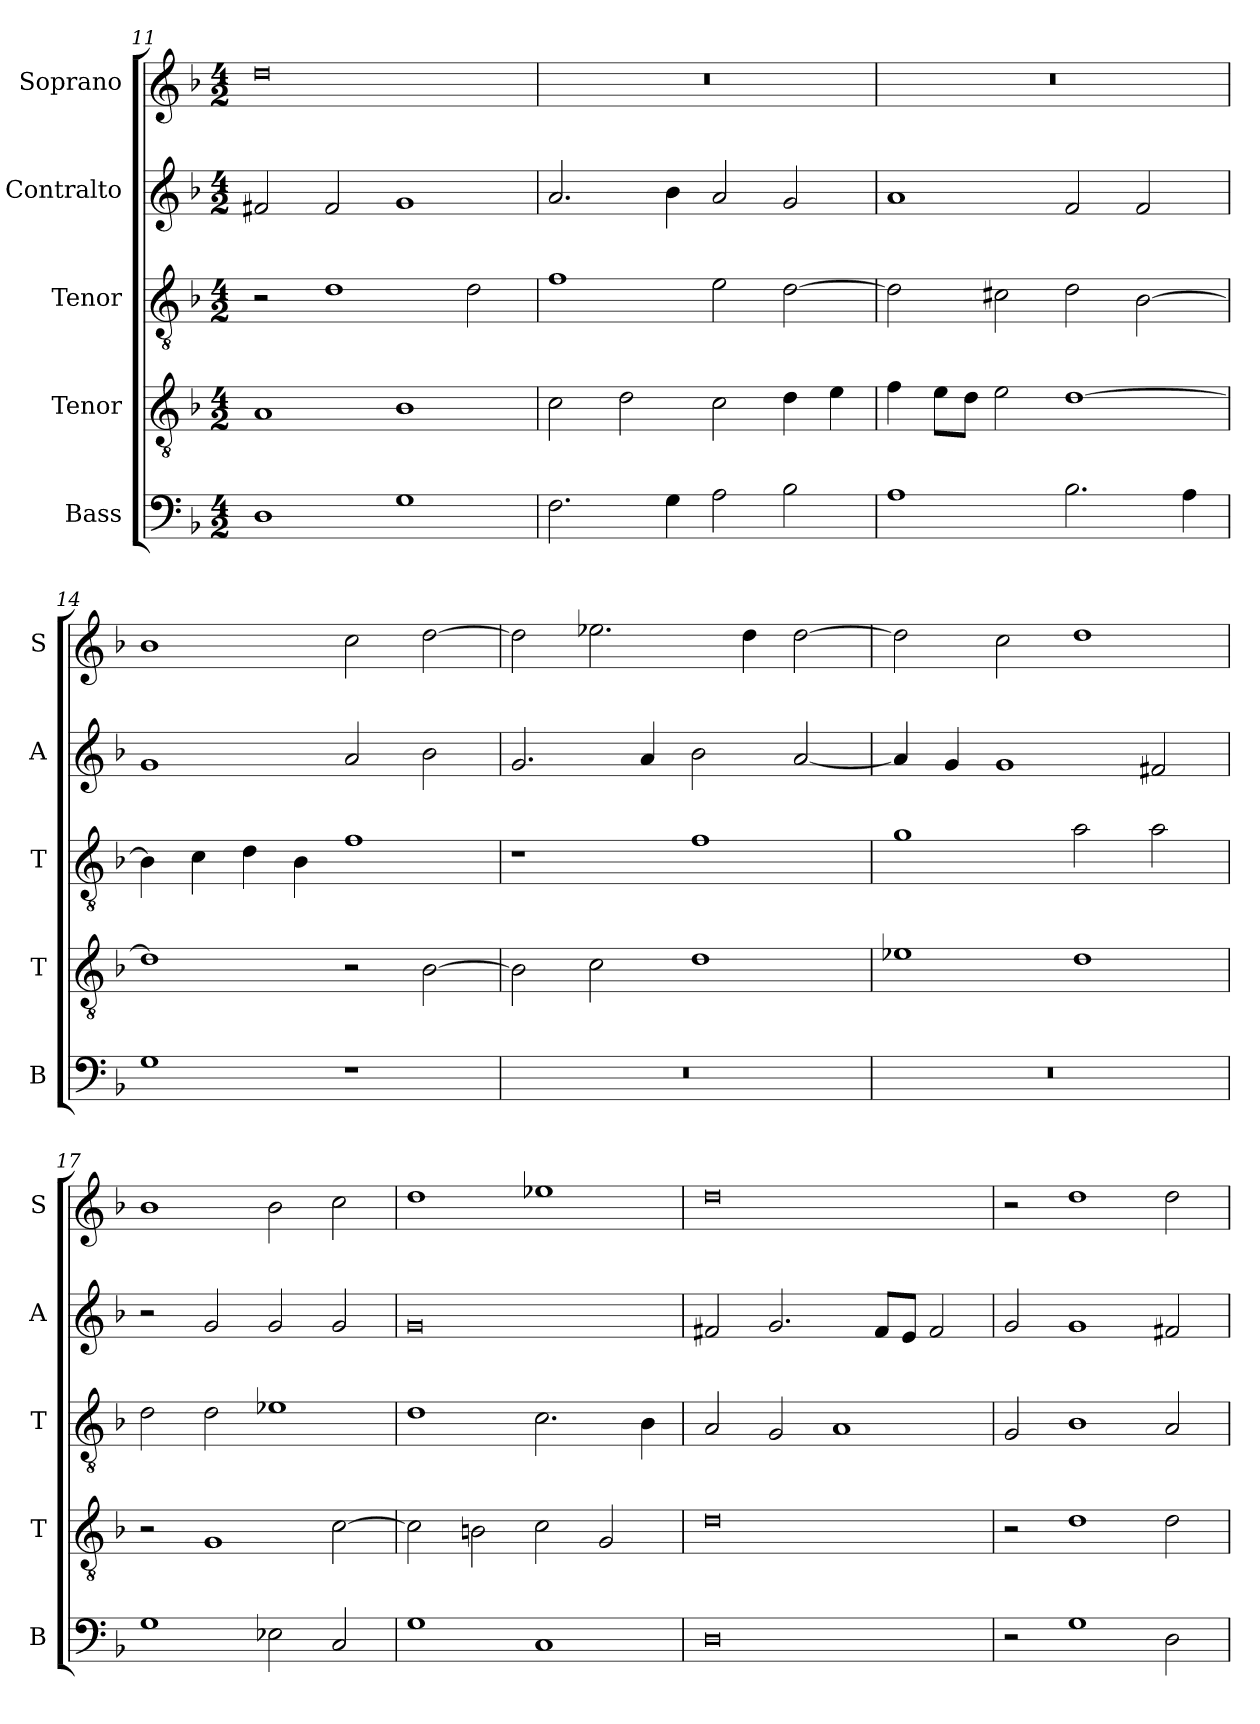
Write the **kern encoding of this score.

**kern	**kern	**kern	**kern	**kern
*part5	*part4	*part3	*part2	*part1
*staff5	*staff4	*staff3	*staff2	*staff1
*I"Bass	*I"Tenor	*I"Tenor	*I"Contralto	*I"Soprano
*I'B	*I'T	*I'T	*I'A	*I'S
*clefF4	*clefGv2	*clefGv2	*clefG2	*clefG2
*k[b-]	*k[b-]	*k[b-]	*k[b-]	*k[b-]
*G:dor	*G:dor	*G:dor	*G:dor	*G:dor
*M4/2	*M4/2	*M4/2	*M4/2	*M4/2
=11	=11	=11	=11	=11
1D	1A	2r	2f#X	0dd
.	.	1d	2f#	.
1G	1B-	.	1g	.
.	.	2d	.	.
=12	=12	=12	=12	=12
2.F	2c	1f	2.a	0r
.	2d	.	.	.
4G	.	.	4b-	.
2A	2c	2e	2a	.
2B-	4d	[2d	2g	.
.	4e	.	.	.
=13	=13	=13	=13	=13
1A	4f	2d]	1a	0r
.	8e\L	.	.	.
.	8d\J	.	.	.
.	2e	2c#X	.	.
2.B-	[1d	2d	2f	.
.	.	[2B-	2f	.
4A	.	.	.	.
=14	=14	=14	=14	=14
1G	1d]	4B-]	1g	1b-
.	.	4c	.	.
.	.	4d	.	.
.	.	4B-	.	.
1r	2r	1f	2a	2cc
.	[2B-	.	2b-	[2dd
=15	=15	=15	=15	=15
0r	2B-]	1r	2.g	2dd]
.	2c	.	.	2.ee-X
.	.	.	4a	.
.	1d	1f	2b-	.
.	.	.	.	4dd
.	.	.	[2a	[2dd
=16	=16	=16	=16	=16
0r	1e-X	1g	4a]	2dd]
.	.	.	4g	.
.	.	.	1g	2cc
.	1d	2a	.	1dd
.	.	2a	2f#X	.
=17	=17	=17	=17	=17
1G	2r	2d	2r	1b-
.	1G	2d	2g	.
2E-X	.	1e-X	2g	2b-
2C	[2c	.	2g	2cc
=18	=18	=18	=18	=18
1G	2c]	1d	0g	1dd
.	2Bn	.	.	.
1C	2c	2.c	.	1ee-X
.	2G	.	.	.
.	.	4B-	.	.
=19	=19	=19	=19	=19
0D	0d	2A	2f#X	0dd
.	.	2G	2.g	.
.	.	1A	.	.
.	.	.	8f#/L	.
.	.	.	8e/J	.
.	.	.	2f#	.
=20	=20	=20	=20	=20
2r	2r	2G	2g	2r
1G	1d	1B-	1g	1dd
2D	2d	2A	2f#X	2dd
=	=	=	=	=
*-	*-	*-	*-	*-
